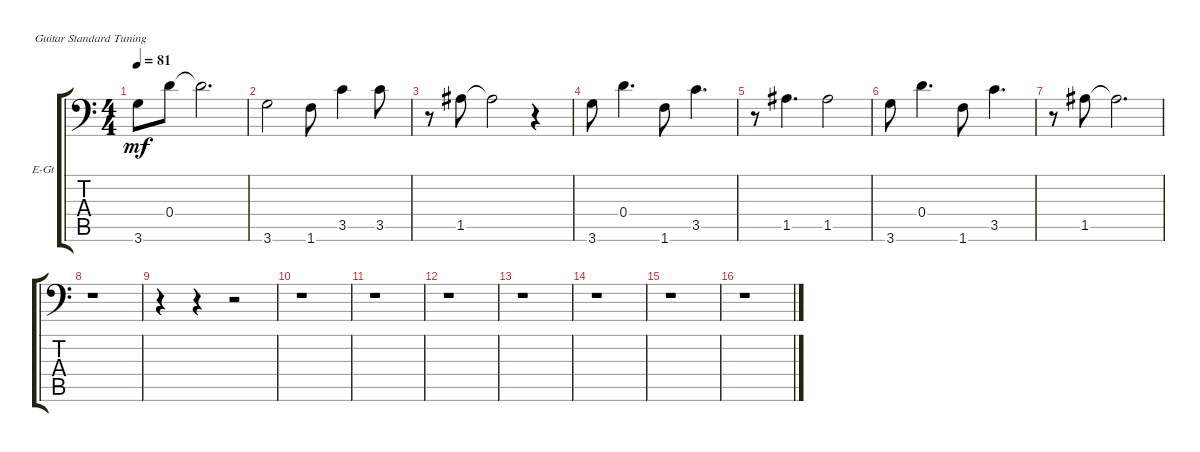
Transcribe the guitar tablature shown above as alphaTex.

\bracketExtendMode groupsimilarinstruments
\firstSystemTrackNameOrientation horizontal
\otherSystemsTrackNameOrientation horizontal
\track ("Jazz Dist Bass" "E-Gt") {instrument distortionguitar}
\staff {score tabs}
\tuning (E4 B3 G3 D3 A2 E2)
\ts (4 4)
\tempo 81
\clef f4
\scale
0.333333
\ks c
3.6.8{dy mf} 0.4.8 0.4{t}.2{d} |
\scale
0.333333 3.6.2 1.6.8 3.5.4 3.5.8 |
\scale
0.333333 r.8 1.5.8 1.5{t}.2 r.4 |
\scale
0.333333 3.6.8 0.4.4{d} 1.6.8 3.5.4{d} |
\scale
0.333333 r.8 1.5.4{d} 1.5.2 |
\scale
0.333333 3.6.8 0.4.4{d} 1.6.8 3.5.4{d} |
\scale
0.333333 r.8 1.5.8 1.5{t}.2{d} |
\scale
0.333333 r.1 |
\scale
0.333333 r.4 r.4 r.2 |
\scale
0.333333 r.1 |
\scale
0.333333 r.1 |
\scale
0.333333 r.1 |
\scale
0.333333 r.1 |
\scale
0.333333 r.1 |
\scale
0.333333 r.1 |
\scale
0.333333 r.1
